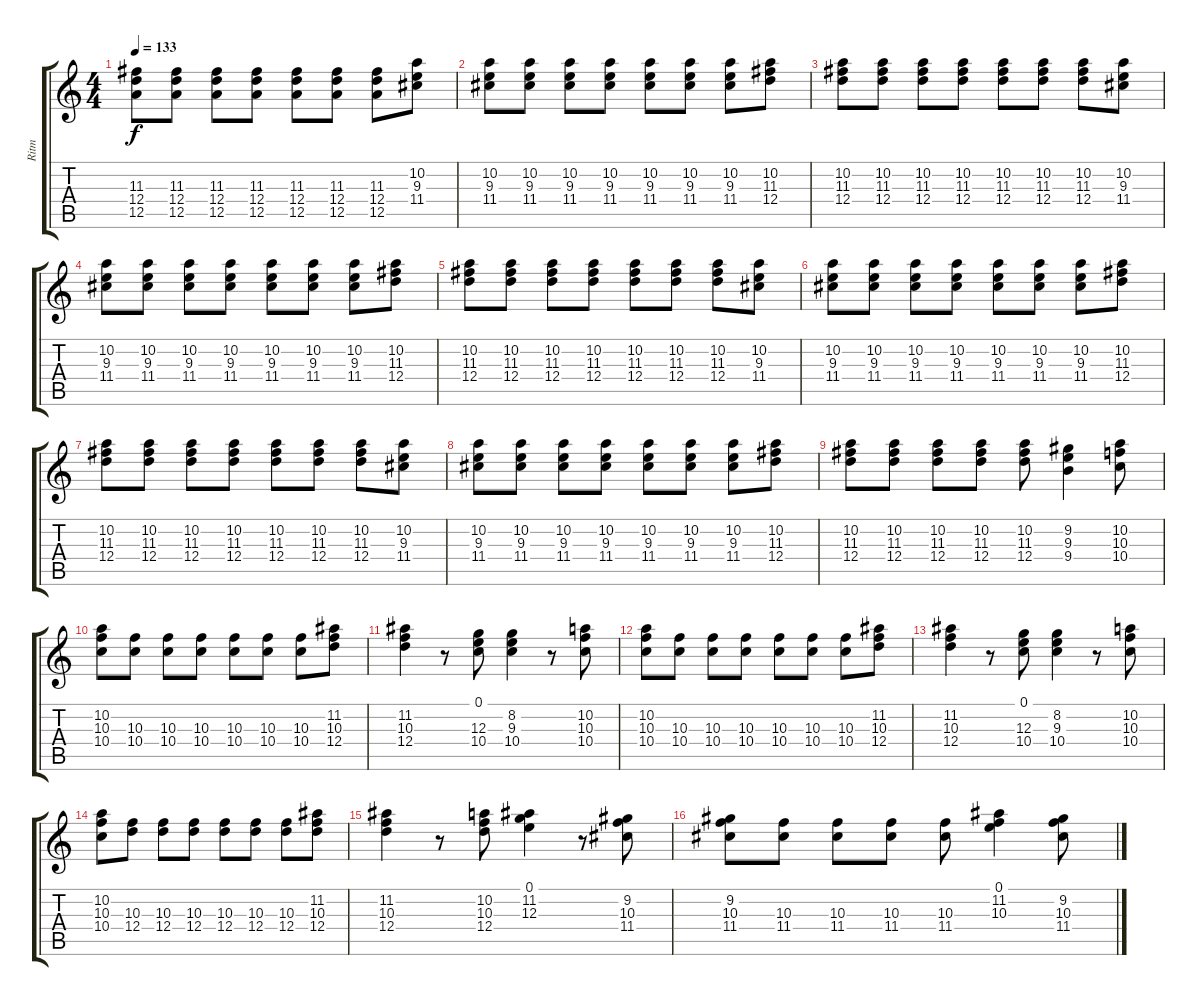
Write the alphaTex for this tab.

\track ("Ritm" "Ritm") {instrument distortionguitar}
\staff {score tabs}
\tuning (E4 B3 G3 D3 A2 E2) {hide}
\ts (4 4)
\tempo 133
\clef g2
\ks c
(11.3 12.4 12.5).8{dy f} (11.3 12.4 12.5).8 (11.3 12.4 12.5).8 (11.3 12.4 12.5).8 (11.3 12.4 12.5).8 (11.3 12.4 12.5).8 (11.3 12.4 12.5).8 (10.2 9.3 11.4).8 |
(10.2 9.3 11.4).8 (10.2 9.3 11.4).8 (10.2 9.3 11.4).8 (10.2 9.3 11.4).8 (10.2 9.3 11.4).8 (10.2 9.3 11.4).8 (10.2 9.3 11.4).8 (10.2 11.3 12.4).8 |
(10.2 11.3 12.4).8 (10.2 11.3 12.4).8 (10.2 11.3 12.4).8 (10.2 11.3 12.4).8 (10.2 11.3 12.4).8 (10.2 11.3 12.4).8 (10.2 11.3 12.4).8 (10.2 9.3 11.4).8 |
(10.2 9.3 11.4).8 (10.2 9.3 11.4).8 (10.2 9.3 11.4).8 (10.2 9.3 11.4).8 (10.2 9.3 11.4).8 (10.2 9.3 11.4).8 (10.2 9.3 11.4).8 (10.2 11.3 12.4).8 |
(10.2 11.3 12.4).8 (10.2 11.3 12.4).8 (10.2 11.3 12.4).8 (10.2 11.3 12.4).8 (10.2 11.3 12.4).8 (10.2 11.3 12.4).8 (10.2 11.3 12.4).8 (10.2 9.3 11.4).8 |
(10.2 9.3 11.4).8 (10.2 9.3 11.4).8 (10.2 9.3 11.4).8 (10.2 9.3 11.4).8 (10.2 9.3 11.4).8 (10.2 9.3 11.4).8 (10.2 9.3 11.4).8 (10.2 11.3 12.4).8 |
(10.2 11.3 12.4).8 (10.2 11.3 12.4).8 (10.2 11.3 12.4).8 (10.2 11.3 12.4).8 (10.2 11.3 12.4).8 (10.2 11.3 12.4).8 (10.2 11.3 12.4).8 (10.2 9.3 11.4).8 |
(10.2 9.3 11.4).8 (10.2 9.3 11.4).8 (10.2 9.3 11.4).8 (10.2 9.3 11.4).8 (10.2 9.3 11.4).8 (10.2 9.3 11.4).8 (10.2 9.3 11.4).8 (10.2 11.3 12.4).8 |
(10.2 11.3 12.4).8 (10.2 11.3 12.4).8 (10.2 11.3 12.4).8 (10.2 11.3 12.4).8 (10.2 11.3 12.4).8 (9.2 9.3 9.4).4 (10.2 10.3 10.4).8 |
(10.2 10.3 10.4).8 (10.3 10.4).8 (10.3 10.4).8 (10.3 10.4).8 (10.3 10.4).8 (10.3 10.4).8 (10.3 10.4).8 (11.2 10.3 12.4).8 |
(11.2 10.3 12.4).4 r.8 (0.1 12.3 10.4).8 (8.2 9.3 10.4).4 r.8 (10.2 10.3 10.4).8 |
(10.2 10.3 10.4).8 (10.3 10.4).8 (10.3 10.4).8 (10.3 10.4).8 (10.3 10.4).8 (10.3 10.4).8 (10.3 10.4).8 (11.2 10.3 12.4).8 |
(11.2 10.3 12.4).4 r.8 (0.1 12.3 10.4).8 (8.2 9.3 10.4).4 r.8 (10.2 10.3 10.4).8 |
(10.2 10.3 10.4).8 (10.3 12.4).8 (10.3 12.4).8 (10.3 12.4).8 (10.3 12.4).8 (10.3 12.4).8 (10.3 12.4).8 (11.2 10.3 12.4).8 |
(11.2 10.3 12.4).4 r.8 (10.2 10.3 12.4).8 (0.1 11.2 12.3).4 r.8 (9.2 10.3 11.4).8 |
(9.2 10.3 11.4).8 (10.3 11.4).8 (10.3 11.4).8 (10.3 11.4).8 (10.3 11.4).8 (0.1 11.2 10.3).4 (9.2 10.3 11.4).8
